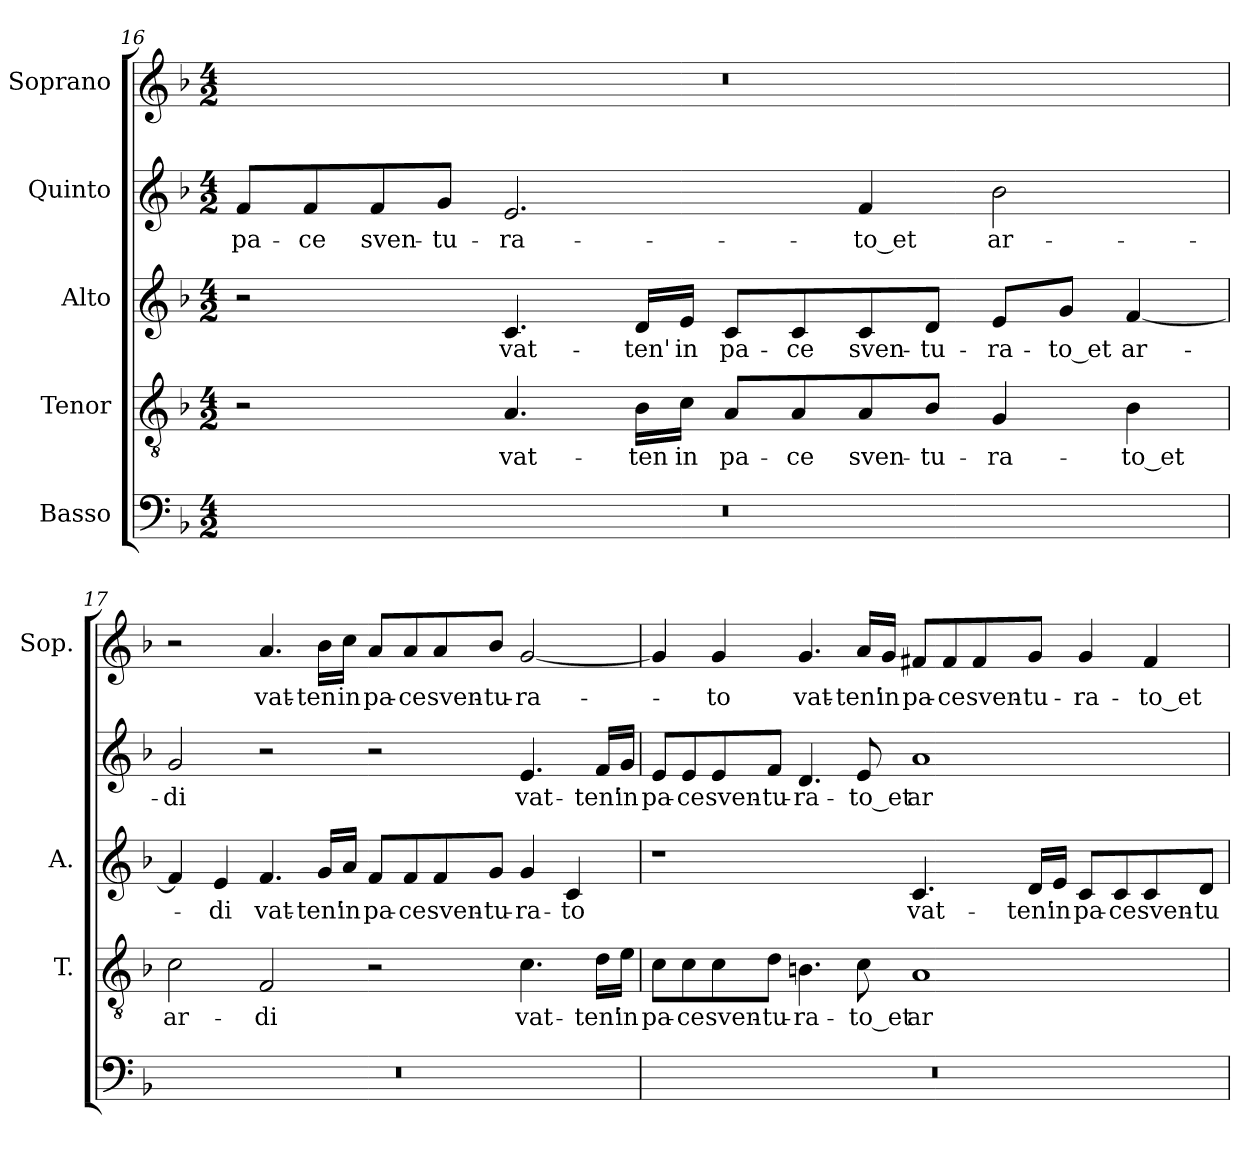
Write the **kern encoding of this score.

**kern	**kern	**text	**kern	**text	**kern	**text	**kern	**text
*part5	*part4	*part4	*part3	*part3	*part2	*part2	*part1	*part1
*staff5	*staff4	*staff4	*staff3	*staff3	*staff2	*staff2	*staff1	*staff1
*I"Basso	*I"Tenor	*	*I"Alto	*	*I"Quinto	*	*I"Soprano	*
*	*I'T.	*	*I'A.	*	*	*	*I'Sop.	*
*clefF4	*clefGv2	*	*clefG2	*	*clefG2	*	*clefG2	*
*	*ITrd7c12	*	*	*	*	*	*	*
*k[b-]	*k[b-]	*	*k[b-]	*	*k[b-]	*	*k[b-]	*
*F:	*F:	*	*F:	*	*F:	*	*F:	*
*M4/2	*M4/2	*	*M4/2	*	*M4/2	*	*M4/2	*
=16	=16	=16	=16	=16	=16	=16	=16	=16
!LO:N:vis=1	!	!	!	!	!	!	!	!
!	!	!	!	!	!	!LO:LY:b:color=#000000	!LO:N:vis=1	!
0r	2r	.	2r	.	8fi/L	pa-	0r	.
!	!	!	!	!	!	!LO:LY:b:color=#000000	!	!
.	.	.	.	.	8fi/	-ce	.	.
!	!	!	!	!	!	!LO:LY:b:color=#000000	!	!
.	.	.	.	.	8fi/	sven-	.	.
!	!	!	!	!	!	!LO:LY:b:color=#000000	!	!
.	.	.	.	.	8gi/J	-tu-	.	.
!	!	!LO:LY:b:color=#000000	!	!	!	!	!	!
!	!	!	!	!LO:LY:b:color=#000000	!	!	!	!
!	!	!	!	!	!	!LO:LY:b:color=#000000	!	!
.	4.AAi/	vat-	4.ci/	vat-	2.ei/	-ra-	.	.
!	!	!LO:LY:b:color=#000000	!	!	!	!	!	!
!	!	!	!	!LO:LY:b:color=#000000	!	!	!	!
.	16BB-i\LL	-ten	16di/LL	-ten'	.	.	.	.
!	!	!LO:LY:b:color=#000000	!	!	!	!	!	!
!	!	!	!	!LO:LY:b:color=#000000	!	!	!	!
.	16Ci\JJ	in	16ei/JJ	in	.	.	.	.
!	!	!LO:LY:b:color=#000000	!	!	!	!	!	!
!	!	!	!	!LO:LY:b:color=#000000	!	!	!	!
.	8AAi/L	pa-	8ci/L	pa-	.	.	.	.
!	!	!LO:LY:b:color=#000000	!	!	!	!	!	!
!	!	!	!	!LO:LY:b:color=#000000	!	!	!	!
.	8AAi/	-ce	8ci/	-ce	.	.	.	.
!	!	!LO:LY:b:color=#000000	!	!	!	!	!	!
!	!	!	!	!LO:LY:b:color=#000000	!	!	!	!
!	!	!	!	!	!	!LO:LY:b:color=#000000	!	!
.	8AAi/	sven-	8ci/	sven-	4fi/	-to_et	.	.
!	!	!LO:LY:b:color=#000000	!	!	!	!	!	!
!	!	!	!	!LO:LY:b:color=#000000	!	!	!	!
.	8BB-i/J	-tu-	8di/J	-tu-	.	.	.	.
!	!	!LO:LY:b:color=#000000	!	!	!	!	!	!
!	!	!	!	!LO:LY:b:color=#000000	!	!	!	!
!	!	!	!	!	!	!LO:LY:b:color=#000000	!	!
.	4GGi/	-ra-	8ei/L	-ra-	2b-i\	ar-	.	.
!	!	!	!	!LO:LY:b:color=#000000	!	!	!	!
.	.	.	8gi/J	-to_et	.	.	.	.
!	!	!LO:LY:b:color=#000000	!	!	!	!	!	!
!	!	!	!	!LO:LY:b:color=#000000	!	!	!	!
.	4BB-i\	-to_et	[<4fi/	ar-	.	.	.	.
=17	=17	=17	=17	=17	=17	=17	=17	=17
!LO:N:vis=1	!	!	!	!	!	!	!	!
!	!	!LO:LY:b:color=#000000	!	!	!	!	!	!
!	!	!	!	!	!	!LO:LY:b:color=#000000	!	!
0r	2Ci\	ar-	4fi/]	.	2gi/	-di	2r	.
!	!	!	!	!LO:LY:b:color=#000000	!	!	!	!
.	.	.	4ei/	-di	.	.	.	.
!	!	!LO:LY:b:color=#000000	!	!	!	!	!	!
!	!	!	!	!LO:LY:b:color=#000000	!	!	!	!
!	!	!	!	!	!	!	!	!LO:LY:b:color=#000000
.	2FFi/	-di	4.fi/	vat-	2r	.	4.ai/	vat-
!	!	!	!	!LO:LY:b:color=#000000	!	!	!	!
!	!	!	!	!	!	!	!	!LO:LY:b:color=#000000
.	.	.	16gi/LL	-ten'	.	.	16b-i\LL	-ten
!	!	!	!	!LO:LY:b:color=#000000	!	!	!	!
!	!	!	!	!	!	!	!	!LO:LY:b:color=#000000
.	.	.	16ai/JJ	in	.	.	16cci\JJ	in
!	!	!	!	!LO:LY:b:color=#000000	!	!	!	!
!	!	!	!	!	!	!	!	!LO:LY:b:color=#000000
.	2r	.	8fi/L	pa-	2r	.	8ai/L	pa-
!	!	!	!	!LO:LY:b:color=#000000	!	!	!	!
!	!	!	!	!	!	!	!	!LO:LY:b:color=#000000
.	.	.	8fi/	-ce	.	.	8ai/	-ce
!	!	!	!	!LO:LY:b:color=#000000	!	!	!	!
!	!	!	!	!	!	!	!	!LO:LY:b:color=#000000
.	.	.	8fi/	sven-	.	.	8ai/	sven-
!	!	!	!	!LO:LY:b:color=#000000	!	!	!	!
!	!	!	!	!	!	!	!	!LO:LY:b:color=#000000
.	.	.	8gi/J	-tu-	.	.	8b-i/J	-tu-
!	!	!LO:LY:b:color=#000000	!	!	!	!	!	!
!	!	!	!	!LO:LY:b:color=#000000	!	!	!	!
!	!	!	!	!	!	!LO:LY:b:color=#000000	!	!
!	!	!	!	!	!	!	!	!LO:LY:b:color=#000000
.	4.Ci\	vat-	4gi/	-ra-	4.ei/	vat-	[<2gi/	-ra-
!	!	!	!	!LO:LY:b:color=#000000	!	!	!	!
.	.	.	4ci/	-to	.	.	.	.
!	!	!LO:LY:b:color=#000000	!	!	!	!	!	!
!	!	!	!	!	!	!LO:LY:b:color=#000000	!	!
.	16Di\LL	-ten'	.	.	16fi/LL	-ten'	.	.
!	!	!LO:LY:b:color=#000000	!	!	!	!	!	!
!	!	!	!	!	!	!LO:LY:b:color=#000000	!	!
.	16Ei\JJ	in	.	.	16gi/JJ	in	.	.
!!LO:LB:g=z
=18	=18	=18	=18	=18	=18	=18	=18	=18
!LO:N:vis=1	!	!	!	!	!	!	!	!
!	!	!LO:LY:b:color=#000000	!	!	!	!	!	!
!	!	!	!	!	!	!LO:LY:b:color=#000000	!	!
0r	8Ci\L	pa-	1r	.	8ei/L	pa-	4gi/]	.
!	!	!LO:LY:b:color=#000000	!	!	!	!	!	!
!	!	!	!	!	!	!LO:LY:b:color=#000000	!	!
.	8Ci\	-ce	.	.	8ei/	-ce	.	.
!	!	!LO:LY:b:color=#000000	!	!	!	!	!	!
!	!	!	!	!	!	!LO:LY:b:color=#000000	!	!
!	!	!	!	!	!	!	!	!LO:LY:b:color=#000000
.	8Ci\	sven-	.	.	8ei/	sven-	4gi/	-to
!	!	!LO:LY:b:color=#000000	!	!	!	!	!	!
!	!	!	!	!	!	!LO:LY:b:color=#000000	!	!
.	8Di\J	-tu-	.	.	8fi/J	-tu-	.	.
!	!	!LO:LY:b:color=#000000	!	!	!	!	!	!
!	!	!	!	!	!	!LO:LY:b:color=#000000	!	!
!	!	!	!	!	!	!	!	!LO:LY:b:color=#000000
.	4.BBni\	-ra-	.	.	4.di/	-ra-	4.gi/	vat-
!	!	!LO:LY:b:color=#000000	!	!	!	!	!	!
!	!	!	!	!	!	!LO:LY:b:color=#000000	!	!
!	!	!	!	!	!	!	!	!LO:LY:b:color=#000000
.	8Ci\	-to_et	.	.	8ei/	-to_et	16ai/LL	-ten'
!	!	!	!	!	!	!	!	!LO:LY:b:color=#000000
.	.	.	.	.	.	.	16gi/JJ	in
!	!	!LO:LY:b:color=#000000	!	!	!	!	!	!
!	!	!	!	!LO:LY:b:color=#000000	!	!	!	!
!	!	!	!	!	!	!LO:LY:b:color=#000000	!	!
!	!	!	!	!	!	!	!	!LO:LY:b:color=#000000
.	1AAi	ar-	4.ci/	vat-	1ai	ar-	8f#Xi/L	pa-
!	!	!	!	!	!	!	!	!LO:LY:b:color=#000000
.	.	.	.	.	.	.	8f#i/	-ce
!	!	!	!	!	!	!	!	!LO:LY:b:color=#000000
.	.	.	.	.	.	.	8f#i/	sven-
!	!	!	!	!LO:LY:b:color=#000000	!	!	!	!
!	!	!	!	!	!	!	!	!LO:LY:b:color=#000000
.	.	.	16di/LL	-ten'	.	.	8gi/J	-tu-
!	!	!	!	!LO:LY:b:color=#000000	!	!	!	!
.	.	.	16ei/JJ	in	.	.	.	.
!	!	!	!	!LO:LY:b:color=#000000	!	!	!	!
!	!	!	!	!	!	!	!	!LO:LY:b:color=#000000
.	.	.	8ci/L	pa-	.	.	4gi/	-ra-
!	!	!	!	!LO:LY:b:color=#000000	!	!	!	!
.	.	.	8ci/	-ce	.	.	.	.
!	!	!	!	!LO:LY:b:color=#000000	!	!	!	!
!	!	!	!	!	!	!	!	!LO:LY:b:color=#000000
.	.	.	8ci/	sven-	.	.	4f#i/	-to_et
!	!	!	!	!LO:LY:b:color=#000000	!	!	!	!
.	.	.	8di/J	-tu-	.	.	.	.
=	=	=	=	=	=	=	=	=
*-	*-	*-	*-	*-	*-	*-	*-	*-
